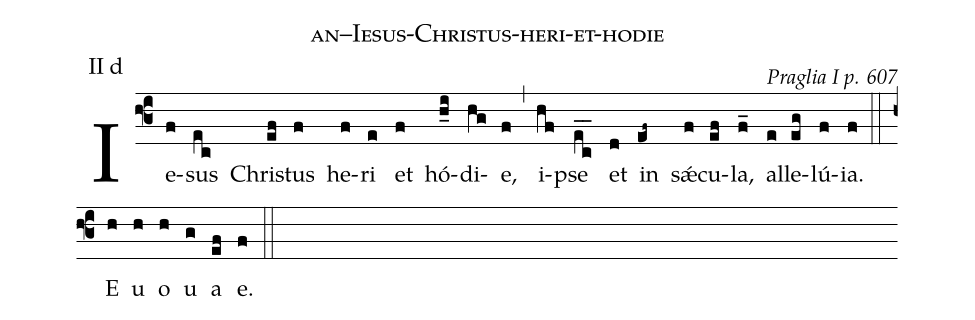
name: an--Iesus-Christus-heri-et-hodie;
commentary: Praglia I p. 607;
annotation: II d;
%%
(f3)Ie(f)sus(ec) Chri(ef)stus(f) he(f)ri(e) et(f) hó(h_i)di(hg)e,(f) (,) i(hf)pse(ec__) et(d) in(ef~) sǽ(f)cu(ef)la,(f_) al(e)le(eg)lú(f)ia.(f) (::)
E(h) u(h) o(h) u(g) a(ef) e.(f) (::)
